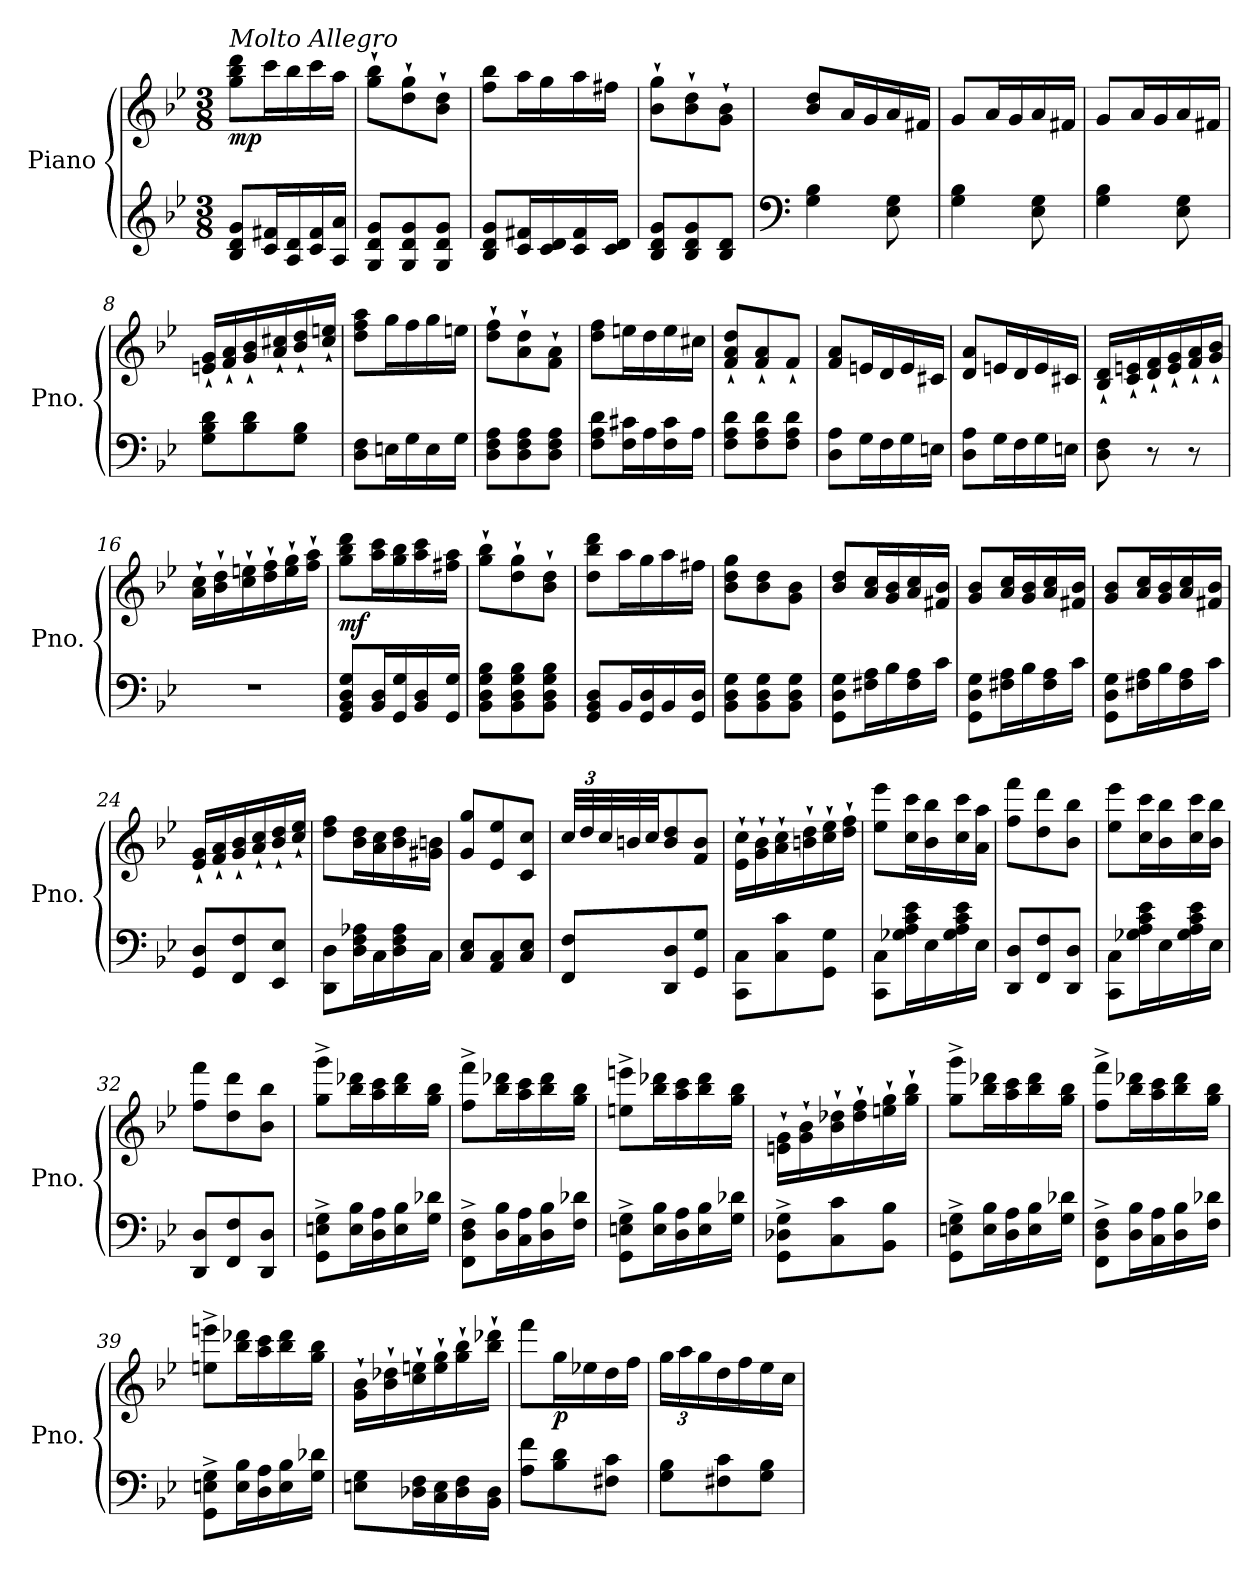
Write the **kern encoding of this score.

**kern	**kern	**dynam
*part1	*part1	*part1
*staff2	*staff1	*staff1/2
*I"Piano	*	*
*I'Pno.	*	*
*clefG2	*clefG2	*
*k[b-e-]	*k[b-e-]	*
*M3/8	*M3/8	*
*MM140	*MM140	*
=1	=1	=1
!	!LO:TX:a:i:t=Molto Allegro	!
!	!	!LO:DY:b
8B-/ 8d/ 8g/L	8gg\ 8bb-\ 8ddd\L	mp
16c/ 16f#X/L	16ccc\L	.
16A/ 16d/	16bb-\	.
16c/ 16f#/	16ccc\	.
16A/ 16a/JJ	16aa\JJ	.
=2	=2	=2
8G/ 8d/ 8g/L	8gg\` 8bb-\`L	.
8G/ 8d/ 8g/	8dd\` 8gg\`	.
8G/ 8d/ 8g/J	8b-\` 8dd\`J	.
=3	=3	=3
8B-/ 8d/ 8g/L	8ff\ 8bb-\L	.
16c/ 16f#X/L	16aa\L	.
16c/ 16d/	16gg\	.
16c/ 16f#/	16aa\	.
16c/ 16d/JJ	16ff#X\JJ	.
=4	=4	=4
8B-/ 8d/ 8g/L	8b-\` 8gg\`L	.
8B-/ 8d/ 8g/	8b-\` 8dd\`	.
8B-/ 8d/J	8g\` 8b-\`J	.
=5	=5	=5
*clefF4	*	*
4G\ 4B-\	8b-/ 8dd/L	.
.	16a/L	.
.	16g/	.
8E-\ 8G\	16a/	.
.	16f#X/JJ	.
=6	=6	=6
4G\ 4B-\	8g/L	.
.	16a/L	.
.	16g/	.
8E-\ 8G\	16a/	.
.	16f#X/JJ	.
!!LO:LB:g=z
=7	=7	=7
4G\ 4B-\	8g/L	.
.	16a/L	.
.	16g/	.
8E-\ 8G\	16a/	.
.	16f#X/JJ	.
=8	=8	=8
8G\ 8B-\ 8d\L	16en/` 16g/`LL	.
.	16f/` 16a/`	.
8B-\ 8d\	16g/` 16b-/`	.
.	16a/` 16cc#X/`	.
8G\ 8B-\J	16b-/` 16dd/`	.
.	16cc#/` 16een/`JJ	.
=9	=9	=9
8D\ 8F\L	8dd\ 8ff\ 8aa\L	.
16En\L	16gg\L	.
16G\	16ff\	.
16E\	16gg\	.
16G\JJ	16een\JJ	.
=10	=10	=10
8D\ 8F\ 8A\L	8dd\` 8ff\`L	.
8D\ 8F\ 8A\	8a\` 8dd\`	.
8D\ 8F\ 8A\J	8f\` 8a\`J	.
=11	=11	=11
8F\ 8A\ 8d\L	8dd\ 8ff\L	.
16F\ 16c#X\L	16een\L	.
16A\	16dd\	.
16F\ 16c#\	16ee\	.
16A\JJ	16cc#X\JJ	.
=12	=12	=12
8F\ 8A\ 8d\L	8f/` 8a/` 8dd/`L	.
8F\ 8A\ 8d\	8f/` 8a/`	.
8F\ 8A\ 8d\J	8f`/J	.
=13	=13	=13
8D\ 8A\L	8f/ 8a/L	.
16G\L	16en/L	.
16F\	16d/	.
16G\	16e/	.
16En\JJ	16c#X/JJ	.
!!LO:LB:g=z
=14	=14	=14
8D\ 8A\L	8d/ 8a/L	.
16G\L	16en/L	.
16F\	16d/	.
16G\	16e/	.
16En\JJ	16c#X/JJ	.
=15	=15	=15
8D\ 8F\	16B-/` 16d/`LL	.
.	16c/` 16en/`	.
8r	16d/` 16f/`	.
.	16e/` 16g/`	.
8r	16f/` 16a/`	.
.	16g/` 16b-/`JJ	.
=16	=16	=16
4.r	16a\` 16cc\`LL	.
.	16b-\` 16dd\`	.
.	16cc\` 16een\`	.
.	16dd\` 16ff\`	.
.	16ee\` 16gg\`	.
.	16ff\` 16aa\`JJ	.
=17	=17	=17
!	!	!LO:DY:b
8GG/ 8BB-/ 8D/ 8G/L	8gg\ 8bb-\ 8ddd\L	mf
16BB-/ 16D/L	16aa\ 16ccc\L	.
16GG/ 16G/	16gg\ 16bb-\	.
16BB-/ 16D/	16aa\ 16ccc\	.
16GG/ 16G/JJ	16ff#X\ 16aa\JJ	.
=18	=18	=18
8BB-\ 8D\ 8G\ 8B-\L	8gg\` 8bb-\`L	.
8BB-\ 8D\ 8G\ 8B-\	8dd\` 8gg\`	.
8BB-\ 8D\ 8G\ 8B-\J	8b-\` 8dd\`J	.
=19	=19	=19
8GG/ 8BB-/ 8D/L	8dd\ 8bb-\ 8ddd\L	.
16BB-/L	16aa\L	.
16GG/ 16D/	16gg\	.
16BB-/	16aa\	.
16GG/ 16D/JJ	16ff#X\JJ	.
=20	=20	=20
8BB-\ 8D\ 8G\L	8b-\ 8dd\ 8gg\L	.
8BB-\ 8D\ 8G\	8b-\ 8dd\	.
8BB-\ 8D\ 8G\J	8g\ 8b-\J	.
!!LO:LB:g=z
=21	=21	=21
8GG\ 8D\ 8G\L	8b-/ 8dd/L	.
16F#X\ 16A\L	16a/ 16cc/L	.
16B-\	16g/ 16b-/	.
16F#\ 16A\	16a/ 16cc/	.
16c\JJ	16f#X/ 16b-/JJ	.
=22	=22	=22
8GG\ 8D\ 8G\L	8g/ 8b-/L	.
16F#X\ 16A\L	16a/ 16cc/L	.
16B-\	16g/ 16b-/	.
16F#\ 16A\	16a/ 16cc/	.
16c\JJ	16f#X/ 16b-/JJ	.
=23	=23	=23
8GG\ 8D\ 8G\L	8g/ 8b-/L	.
16F#X\ 16A\L	16a/ 16cc/L	.
16B-\	16g/ 16b-/	.
16F#\ 16A\	16a/ 16cc/	.
16c\JJ	16f#X/ 16b-/JJ	.
=24	=24	=24
8GG/ 8D/L	16e-/` 16g/`LL	.
.	16f/` 16a/`	.
8FF/ 8F/	16g/` 16b-/`	.
.	16a/` 16cc/`	.
8EE-/ 8E-/J	16b-/` 16dd/`	.
.	16cc/` 16ee-/`JJ	.
=25	=25	=25
8DD\ 8D\L	8dd\ 8ff\L	.
16D\ 16F\ 16A-X\L	16b-\ 16dd\L	.
16C\	16a\ 16cc\	.
16D\ 16F\ 16A-\	16b-\ 16dd\	.
16C\JJ	16g#X\ 16bn\JJ	.
=26	=26	=26
8C/ 8E-/L	8g/ 8gg/L	.
8AA/ 8C/	8e-/ 8ee-/	.
8C/ 8E-/J	8c/ 8cc/J	.
!!LO:LB:g=z
=27	=27	=27
*	*Xbrackettup	*
8FF/ 8F/L	48cc/LLL	.
.	48dd/	.
.	48cc/	.
.	32bn/	.
.	32cc/JJ	.
8DD/ 8D/	8b/ 8dd/	.
8GG/ 8G/J	8f/ 8b/J	.
=28	=28	=28
8CC\ 8C\L	16e-\` 16cc\`LL	.
.	16g\` 16b-\`	.
8C\ 8c\	16a\` 16cc\`	.
.	16bn\` 16dd\`	.
8GG\ 8G\J	16cc\` 16ee-\`	.
.	16dd\` 16ff\`JJ	.
=29	=29	=29
8CC\ 8C\L	8ee-\ 8eee-\L	.
16G-X\ 16A\ 16c\ 16e-\L	16cc\ 16ccc\L	.
16E-\	16b-\ 16bb-\	.
16G-\ 16A\ 16c\ 16e-\	16cc\ 16ccc\	.
16E-\JJ	16a\ 16aa\JJ	.
=30	=30	=30
8DD/ 8D/L	8ff\ 8fff\L	.
8FF/ 8F/	8dd\ 8ddd\	.
8DD/ 8D/J	8b-\ 8bb-\J	.
=31	=31	=31
8CC\ 8C\L	8ee-\ 8eee-\L	.
16G-X\ 16A\ 16c\ 16e-\L	16cc\ 16ccc\L	.
16E-\	16b-\ 16bb-\	.
16G-\ 16A\ 16c\ 16e-\	16cc\ 16ccc\	.
16E-\JJ	16b-\ 16bb-\JJ	.
=32	=32	=32
8DD/ 8D/L	8ff\ 8fff\L	.
8FF/ 8F/	8dd\ 8ddd\	.
8DD/ 8D/J	8b-\ 8bb-\J	.
!!LO:PB:g=z
=33	=33	=33
8GG\^ 8En\^ 8G\^L	8gg\^ 8ggg\^L	.
16E\ 16B-\L	16bb-\ 16ddd-X\L	.
16D\ 16A\	16aa\ 16ccc\	.
16E\ 16B-\	16bb-\ 16ddd-\	.
16G\ 16d-X\JJ	16gg\ 16bb-\JJ	.
=34	=34	=34
8FF\^ 8D\^ 8F\^L	8ff\^ 8fff\^L	.
16D\ 16B-\L	16bb-\ 16ddd-X\L	.
16C\ 16A\	16aa\ 16ccc\	.
16D\ 16B-\	16bb-\ 16ddd-\	.
16F\ 16d-X\JJ	16gg\ 16bb-\JJ	.
=35	=35	=35
8GG\^ 8En\^ 8G\^L	8een\^ 8eeen\^L	.
16E\ 16B-\L	16bb-\ 16ddd-X\L	.
16D\ 16A\	16aa\ 16ccc\	.
16E\ 16B-\	16bb-\ 16ddd-\	.
16G\ 16d-X\JJ	16gg\ 16bb-\JJ	.
=36	=36	=36
8GG\^ 8D-X\^ 8G\^L	16en\` 16g\`LL	.
.	16g\` 16b-\`	.
8C\ 8c\	16b-\` 16dd-X\`	.
.	16dd-\` 16ff\`	.
8BB-\ 8B-\J	16een\` 16gg\`	.
.	16gg\` 16bb-\`JJ	.
=37	=37	=37
8GG\^ 8En\^ 8G\^L	8gg\^ 8ggg\^L	.
16E\ 16B-\L	16bb-\ 16ddd-X\L	.
16D\ 16A\	16aa\ 16ccc\	.
16E\ 16B-\	16bb-\ 16ddd-\	.
16G\ 16d-X\JJ	16gg\ 16bb-\JJ	.
!!LO:LB:g=z
=38	=38	=38
8FF\^ 8D\^ 8F\^L	8ff\^ 8fff\^L	.
16D\ 16B-\L	16bb-\ 16ddd-X\L	.
16C\ 16A\	16aa\ 16ccc\	.
16D\ 16B-\	16bb-\ 16ddd-\	.
16F\ 16d-X\JJ	16gg\ 16bb-\JJ	.
=39	=39	=39
8GG\^ 8En\^ 8G\^L	8een\^ 8eeen\^L	.
16E\ 16B-\L	16bb-\ 16ddd-X\L	.
16D\ 16A\	16aa\ 16ccc\	.
16E\ 16B-\	16bb-\ 16ddd-\	.
16G\ 16d-X\JJ	16gg\ 16bb-\JJ	.
=40	=40	=40
8En\ 8G\L	16g\` 16b-\`LL	.
.	16b-\` 16dd-X\`	.
16D-X\ 16F\L	16cc\` 16een\`	.
16C\ 16E\	16ee\` 16gg\`	.
16D-\ 16F\	16gg\` 16bb-\`	.
16BB-\ 16D-\JJ	16bb-\` 16ddd-X\`JJ	.
=41	=41	=41
8A\ 8f\L	8fff\L	.
!	!	!LO:DY:b
8B-\ 8d\	16gg\L	p
.	16ee-X\	.
8F#X\ 8c\J	16dd\	.
.	16ff\JJ	.
=42	=42	=42
8G\ 8B-\L	24gg\LL	.
.	24aa\	.
.	24gg\	.
8F#X\ 8c\	16dd\	.
.	16ff\	.
8G\ 8B-\J	16ee-\	.
.	16cc\JJ	.
=	=	=
*-	*-	*-
